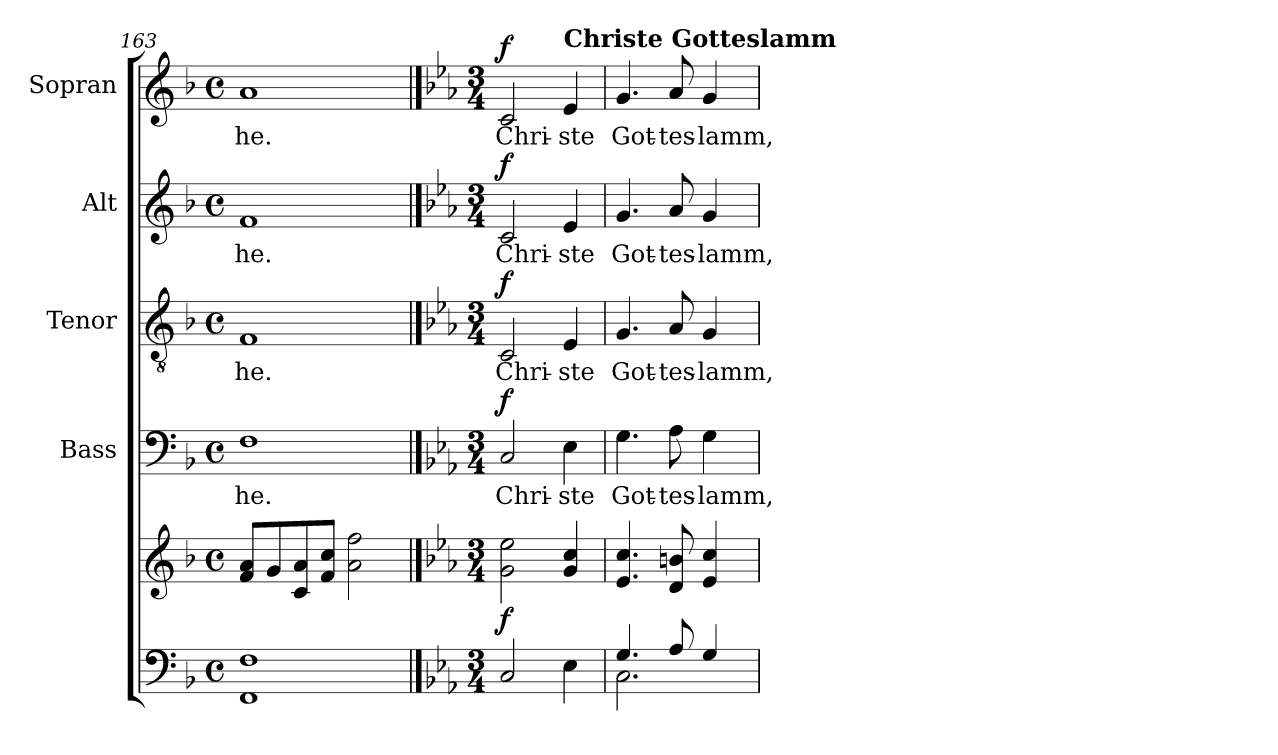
**kern	**kern	**dynam	**kern	**text	**dynam	**kern	**text	**dynam	**kern	**text	**dynam	**kern	**text	**dynam
*part5	*part5	*part5	*part4	*part4	*part4	*part3	*part3	*part3	*part2	*part2	*part2	*part1	*part1	*part1
*staff6	*staff5	*staff5/6	*staff4	*staff4	*staff4	*staff3	*staff3	*staff3	*staff2	*staff2	*staff2	*staff1	*staff1	*staff1
*	*	*	*I"Bass	*	*	*I"Tenor	*	*	*I"Alt	*	*	*I"Sopran	*	*
*	*	*	*I'B.	*	*	*I'T.	*	*	*I'A.	*	*	*I'S.	*	*
*clefF4	*clefG2	*	*clefF4	*	*	*clefGv2	*	*	*clefG2	*	*	*clefG2	*	*
*k[b-]	*k[b-]	*	*k[b-]	*	*	*k[b-]	*	*	*k[b-]	*	*	*k[b-]	*	*
*F:	*F:	*	*F:	*	*	*F:	*	*	*F:	*	*	*F:	*	*
*M4/4	*M4/4	*	*M4/4	*	*	*M4/4	*	*	*M4/4	*	*	*M4/4	*	*
*met(c)	*met(c)	*	*met(c)	*	*	*met(c)	*	*	*met(c)	*	*	*met(c)	*	*
=163	=163	=163	=163	=163	=163	=163	=163	=163	=163	=163	=163	=163	=163	=163
!	!	!	!	!LO:LY:b	!	!	!LO:LY:b	!	!	!LO:LY:b	!	!	!LO:LY:b	!
1FF 1F	8f/ 8a/L	.	1F	-he.	.	1F	-he.	.	1f	-he.	.	1a	-he.	.
.	8g/	.	.	.	.	.	.	.	.	.	.	.	.	.
.	8c/ 8a/	.	.	.	.	.	.	.	.	.	.	.	.	.
.	8f/ 8cc/J	.	.	.	.	.	.	.	.	.	.	.	.	.
.	2a\ 2ff\	.	.	.	.	.	.	.	.	.	.	.	.	.
!!LO:PB:g=z
==164	==164	==164	==164	==164	==164	==164	==164	==164	==164	==164	==164	==164	==164	==164
*k[b-e-a-]	*k[b-e-a-]	*	*k[b-e-a-]	*	*	*k[b-e-a-]	*	*	*k[b-e-a-]	*	*	*k[b-e-a-]	*	*
*E-:	*E-:	*	*E-:	*	*	*E-:	*	*	*E-:	*	*	*E-:	*	*
*M3/4	*M3/4	*	*M3/4	*	*	*M3/4	*	*	*M3/4	*	*	*M3/4	*	*
!	!	!LO:DY:b	!	!LO:LY:b	!LO:DY:a	!	!LO:LY:b	!LO:DY:a	!	!LO:LY:b	!LO:DY:a	!	!LO:LY:b	!LO:DY:a
2C/	2g\ 2ee-\	f	2C/	Chri-	f	2C/	Chri-	f	2c/	Chri-	f	2c/	Chri-	f
!	!	!	!	!	!	!	!	!	!	!	!	!LO:TX:a:B:t=Christe Gotteslamm	!	!
!	!	!	!	!LO:LY:b	!	!	!LO:LY:b	!	!	!LO:LY:b	!	!	!LO:LY:b	!
4E-\	4g/ 4cc/	.	4E-\	-ste	.	4E-/	-ste	.	4e-/	-ste	.	4e-/	-ste	.
=165	=165	=165	=165	=165	=165	=165	=165	=165	=165	=165	=165	=165	=165	=165
*^	*	*	*	*	*	*	*	*	*	*	*	*	*	*
!	!	!	!	!	!LO:LY:b	!	!	!LO:LY:b	!	!	!LO:LY:b	!	!	!LO:LY:b	!
4.G/	2.C\	4.e-/ 4.cc/	.	4.G\	Got-	.	4.G/	Got-	.	4.g/	Got-	.	4.g/	Got-	.
!	!	!	!	!	!LO:LY:b	!	!	!LO:LY:b	!	!	!LO:LY:b	!	!	!LO:LY:b	!
8A-/	.	8d/ 8bn/	.	8A-\	-tes-	.	8A-/	-tes-	.	8a-/	-tes-	.	8a-/	-tes-	.
!	!	!	!	!	!LO:LY:b	!	!	!LO:LY:b	!	!	!LO:LY:b	!	!	!LO:LY:b	!
4G/	.	4e-/ 4cc/	.	4G\	-lamm,	.	4G/	-lamm,	.	4g/	-lamm,	.	4g/	-lamm,	.
*v	*v	*	*	*	*	*	*	*	*	*	*	*	*	*	*
=	=	=	=	=	=	=	=	=	=	=	=	=	=	=
*-	*-	*-	*-	*-	*-	*-	*-	*-	*-	*-	*-	*-	*-	*-
